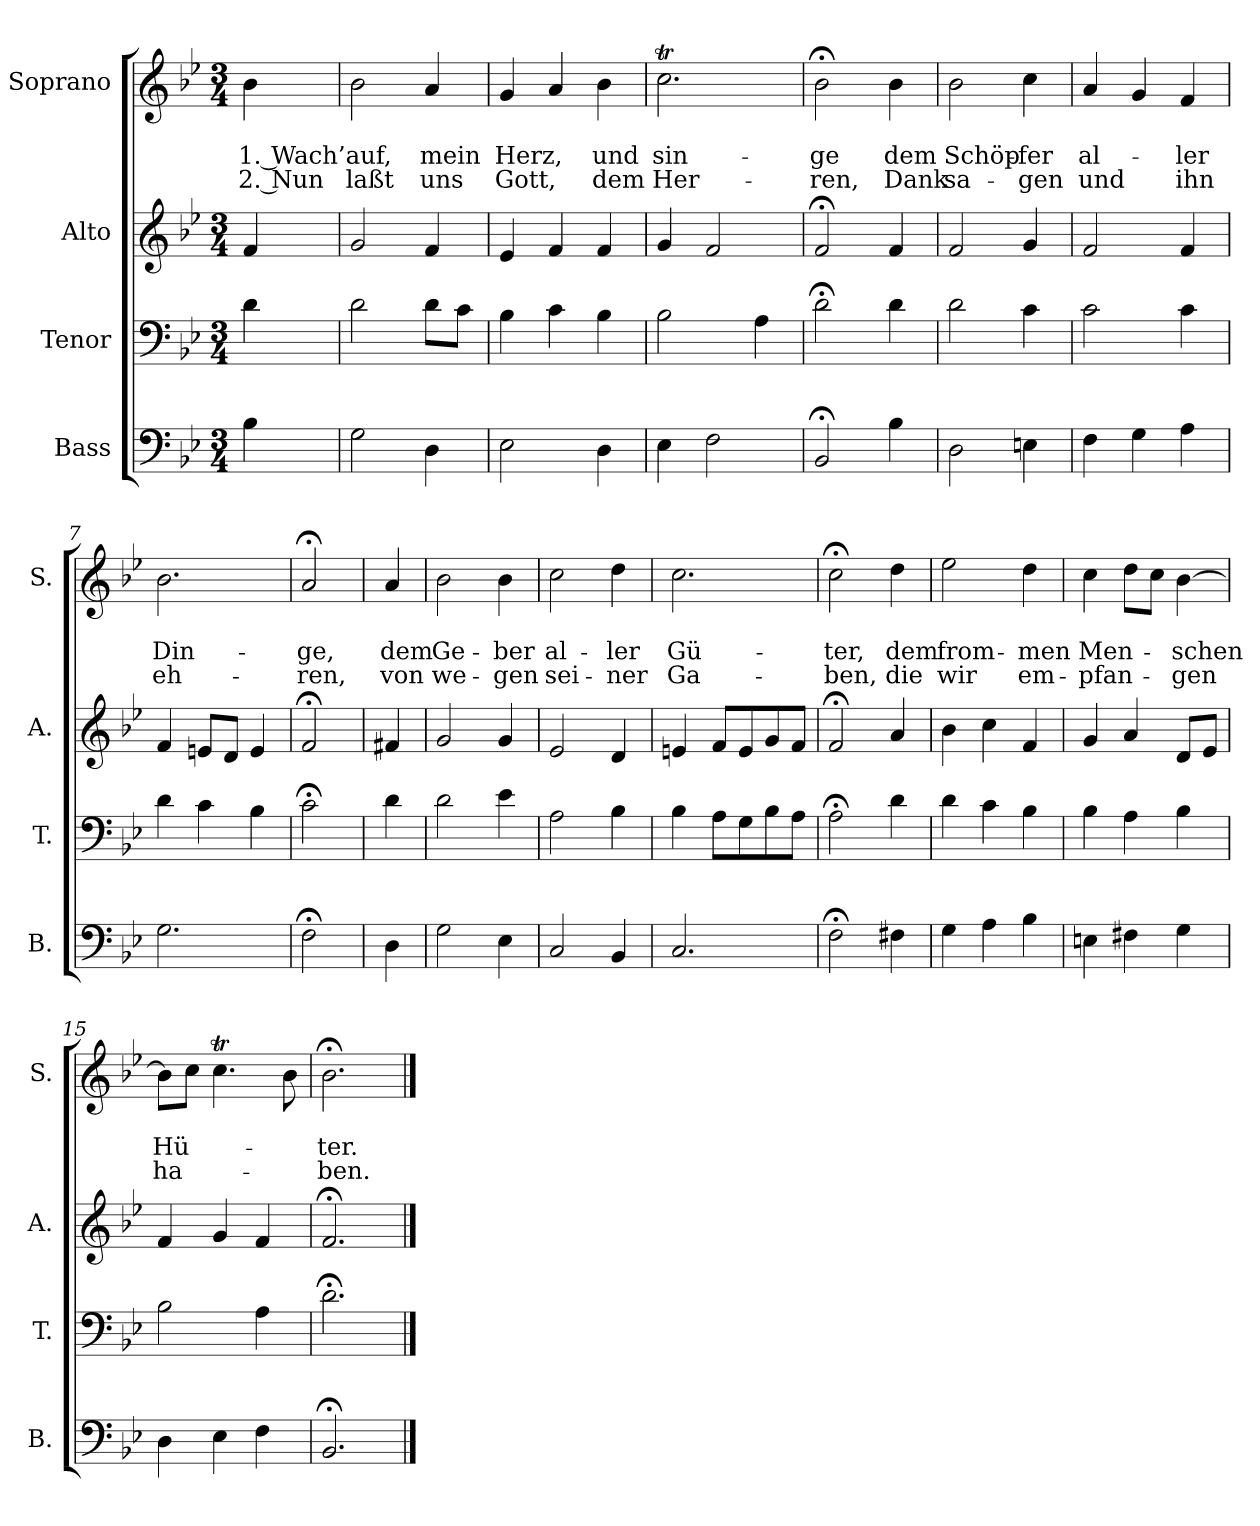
**kern	**kern	**kern	**kern	**text	**text	**text
*part4	*part3	*part2	*part1	*part1	*part1	*part1
*staff4	*staff3	*staff2	*staff1	*staff1	*staff1	*staff1
*I"Bass	*I"Tenor	*I"Alto	*I"Soprano	*	*	*
*I'B.	*I'T.	*I'A.	*I'S.	*	*	*
*clefF4	*clefF4	*clefG2	*clefG2	*	*	*
*k[b-e-]	*k[b-e-]	*k[b-e-]	*k[b-e-]	*	*	*
*B-:	*B-:	*B-:	*B-:	*	*	*
*M3/4	*M3/4	*M3/4	*M3/4	*	*	*
=	=	=	=	=	=	=
4B-\	4d\	4f/	4b-\	.	1. Wach’	2. Nun
=1	=1	=1	=1	=1	=1	=1
2G\	2d\	2g/	2b-\	.	auf,	laßt
4D\	8d\L	4f/	4a/	.	mein	uns
.	8c\J	.	.	.	.	.
=2	=2	=2	=2	=2	=2	=2
2E-\	4B-\	4e-/	4g/	.	Herz,	Gott,
.	4c\	4f/	4a/	.	.	.
4D\	4B-\	4f/	4b-\	.	und	dem
=3	=3	=3	=3	=3	=3	=3
4E-\	2B-\	4g/	2.ccT\	.	sin-	Her-
2F\	.	2f/	.	.	.	.
.	4A\	.	.	.	.	.
=4	=4	=4	=4	=4	=4	=4
2BB-;</	2d;<\	2f;</	2b-;<\	.	-ge	-ren,
4B-\	4d\	4f/	4b-\	.	dem	Dank
=5	=5	=5	=5	=5	=5	=5
2D\	2d\	2f/	2b-\	.	Schöp-	sa-
4En\	4c\	4g/	4cc\	.	-fer	-gen
=6	=6	=6	=6	=6	=6	=6
4F\	2c\	2f/	4a/	.	al-	und
4G\	.	.	4g/	.	.	.
4A\	4c\	4f/	4f/	.	-ler	ihn
=7	=7	=7	=7	=7	=7	=7
2.G\	4d\	4f/	2.b-\	.	Din-	eh-
.	4c\	8en/L	.	.	.	.
.	.	8d/J	.	.	.	.
.	4B-\	4e/	.	.	.	.
=8	=8	=8	=8	=8	=8	=8
2F;<\	2c;<\	2f;</	2a;</	.	-ge,	-ren,
!!LO:LB:g=z
=8a	=8a	=8a	=8a	=8a	=8a	=8a
4D\	4d\	4f#X/	4a/	.	dem	von
=9	=9	=9	=9	=9	=9	=9
2G\	2d\	2g/	2b-\	.	Ge-	we-
4E-\	4e-\	4g/	4b-\	.	-ber	-gen
=10	=10	=10	=10	=10	=10	=10
2C/	2A\	2e-/	2cc\	.	al-	sei-
4BB-/	4B-\	4d/	4dd\	.	-ler	-ner
=11	=11	=11	=11	=11	=11	=11
2.C/	4B-\	4en/	2.cc\	.	Gü-	Ga-
.	8A\L	8f/L	.	.	.	.
.	8G\	8e/	.	.	.	.
.	8B-\	8g/	.	.	.	.
.	8A\J	8f/J	.	.	.	.
=12	=12	=12	=12	=12	=12	=12
2F;<\	2A;<\	2f;</	2cc;<\	.	-ter,	-ben,
4F#X\	4d\	4a/	4dd\	.	dem	die
=13	=13	=13	=13	=13	=13	=13
4G\	4d\	4b-\	2ee-\	.	from-	wir
4A\	4c\	4cc\	.	.	.	.
4B-\	4B-\	4f/	4dd\	.	-men	em-
=14	=14	=14	=14	=14	=14	=14
4En\	4B-\	4g/	4cc\	.	Men-	-pfan-
4F#X\	4A\	4a/	8dd\L	.	.	.
.	.	.	8cc\J	.	.	.
4G\	4B-\	8d/L	[4b-\	.	-schen	-gen
.	.	8e-/J	.	.	.	.
=15	=15	=15	=15	=15	=15	=15
4D\	2B-\	4f/	8b-\L]	.	Hü-	ha-
.	.	.	8cc\J	.	.	.
4E-\	.	4g/	4.ccT\	.	.	.
4F\	4A\	4f/	.	.	.	.
.	.	.	8b-\	.	.	.
=16	=16	=16	=16	=16	=16	=16
2.BB-;</	2.d;<\	2.f;</	2.b-;<\	.	-ter.	-ben.
==	==	==	==	==	==	==
*-	*-	*-	*-	*-	*-	*-
